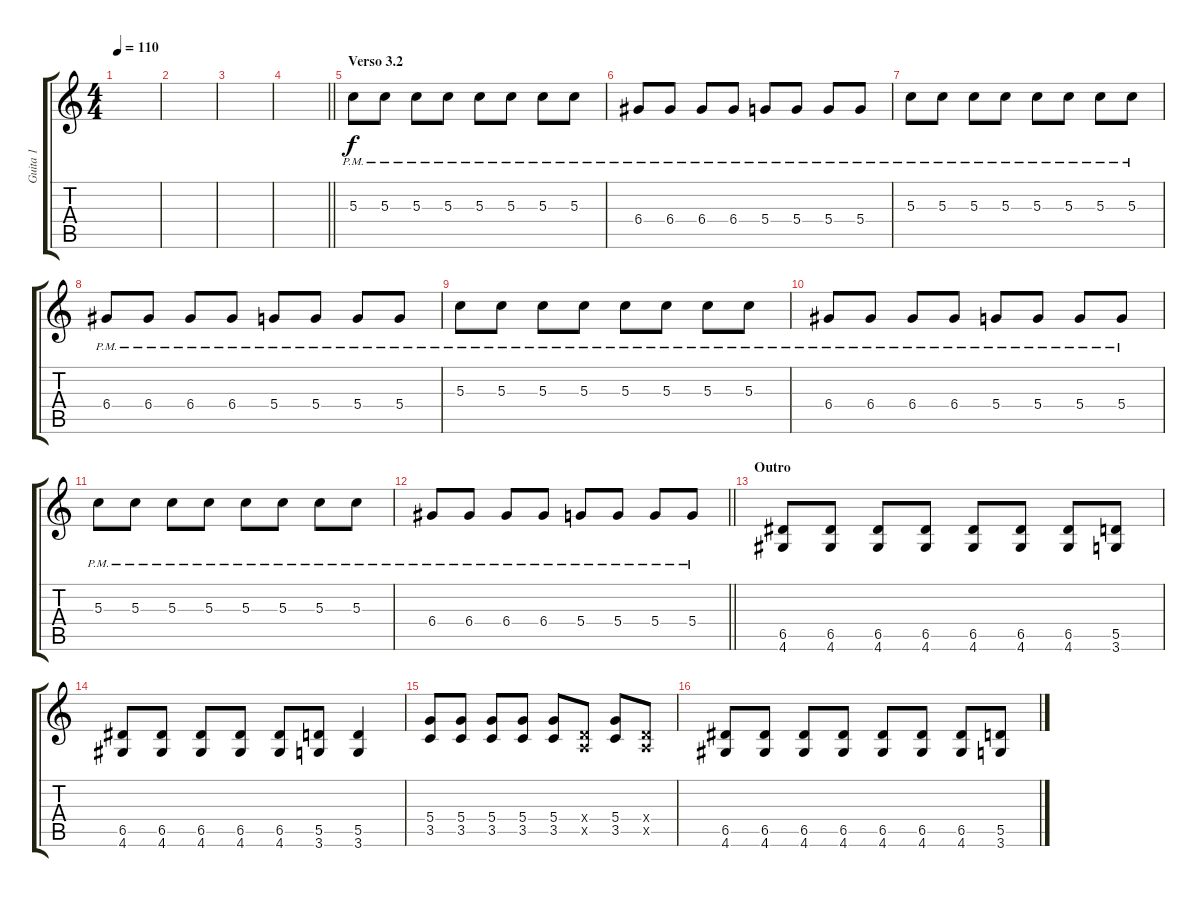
\track ("Guita 1" "Guita 1") {instrument distortionguitar}
\staff {score tabs}
\tuning (E4 B3 G3 D3 A2 E2) {hide}
\ts (4 4)
\tempo 110
\clef g2
\ks c
|
|
|
\barLineRight lightlight
|
\section ("" "Verso 3.2")
5.3{pm}.8{instrument distortionguitar} 5.3{pm}.8 5.3{pm}.8 5.3{pm}.8 5.3{pm}.8 5.3{pm}.8 5.3{pm}.8 5.3{pm}.8 |
6.4{pm}.8 6.4{pm}.8 6.4{pm}.8 6.4{pm}.8 5.4{pm}.8 5.4{pm}.8 5.4{pm}.8 5.4{pm}.8 |
5.3{pm}.8 5.3{pm}.8 5.3{pm}.8 5.3{pm}.8 5.3{pm}.8 5.3{pm}.8 5.3{pm}.8 5.3{pm}.8 |
6.4{pm}.8 6.4{pm}.8 6.4{pm}.8 6.4{pm}.8 5.4{pm}.8 5.4{pm}.8 5.4{pm}.8 5.4{pm}.8 |
5.3{pm}.8 5.3{pm}.8 5.3{pm}.8 5.3{pm}.8 5.3{pm}.8 5.3{pm}.8 5.3{pm}.8 5.3{pm}.8 |
6.4{pm}.8 6.4{pm}.8 6.4{pm}.8 6.4{pm}.8 5.4{pm}.8 5.4{pm}.8 5.4{pm}.8 5.4{pm}.8 |
5.3{pm}.8 5.3{pm}.8 5.3{pm}.8 5.3{pm}.8 5.3{pm}.8 5.3{pm}.8 5.3{pm}.8 5.3{pm}.8 |
\barLineRight lightlight
6.4{pm}.8 6.4{pm}.8 6.4{pm}.8 6.4{pm}.8 5.4{pm}.8 5.4{pm}.8 5.4{pm}.8 5.4{pm}.8 |
\section ("" "Outro")
(6.5 4.6).8 (6.5 4.6).8 (6.5 4.6).8 (6.5 4.6).8 (6.5 4.6).8 (6.5 4.6).8 (6.5 4.6).8 (5.5 3.6).8 |
(6.5 4.6).8 (6.5 4.6).8 (6.5 4.6).8 (6.5 4.6).8 (6.5 4.6).8 (5.5 3.6).8 (5.5 3.6).4 |
(5.4 3.5).8 (5.4 3.5).8 (5.4 3.5).8 (5.4 3.5).8 (5.4 3.5).8 (0.4{x} 0.5{x}).8 (5.4 3.5).8 (0.4{x} 0.5{x}).8 |
(6.5 4.6).8 (6.5 4.6).8 (6.5 4.6).8 (6.5 4.6).8 (6.5 4.6).8 (6.5 4.6).8 (6.5 4.6).8 (5.5 3.6).8
